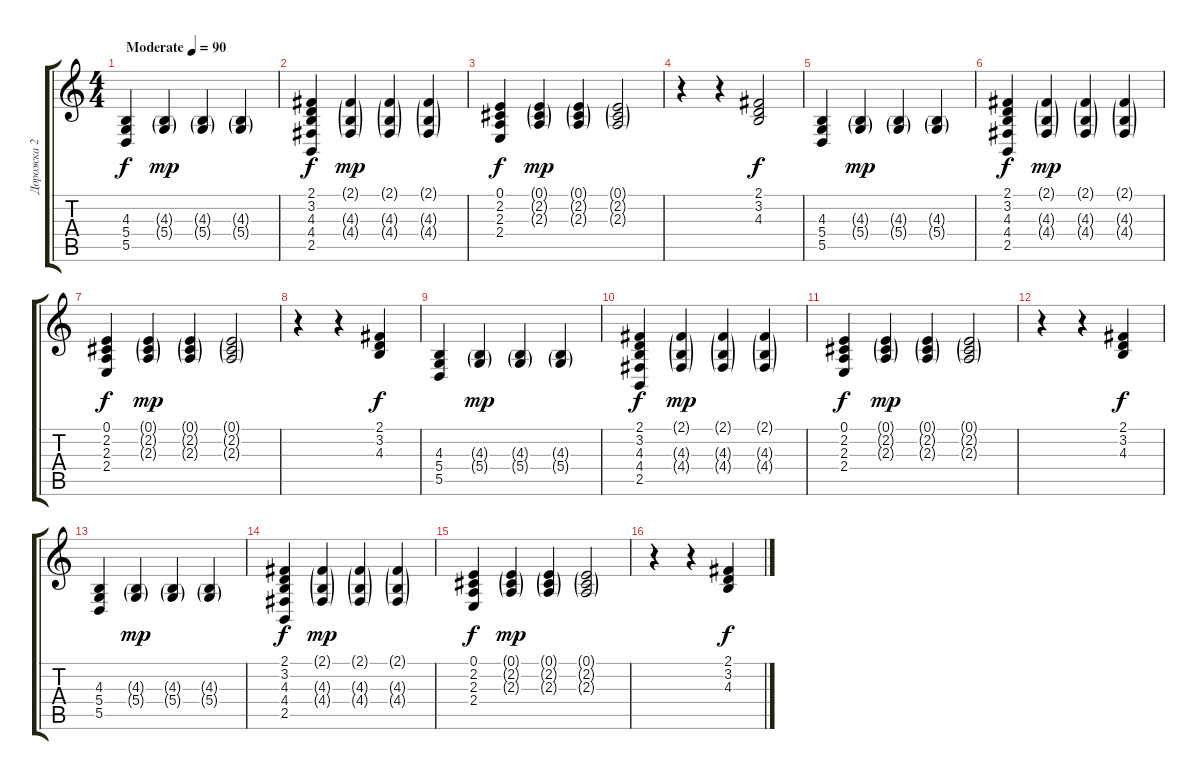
\track ("Дорожка 2" "Дорожка 2") {instrument pad1newage}
\staff {score tabs}
\tuning (E4 B3 G3 D3 A2 E2) {hide}
\ts (4 4)
\tempo (90 "Moderate")
\clef g2
\ks c
(4.3 5.4 5.5).4{dy f instrument pad1newage} (4.3{g} 5.4{g}).4{dy mp} (4.3{g} 5.4{g}).4 (4.3{g} 5.4{g}).4 |
(2.1 3.2 4.3 4.4 2.5).4{dy f} (2.1{g} 4.3{g} 4.4{g}).4{dy mp} (2.1{g} 4.3{g} 4.4{g}).4 (2.1{g} 4.3{g} 4.4{g}).4 |
(0.1 2.2 2.3 2.4).4{dy f} (0.1{g} 2.2{g} 2.3{g}).4{dy mp} (0.1{g} 2.2{g} 2.3{g}).4 (0.1{g} 2.2{g} 2.3{g}).2 |
r.4 r.4 (2.1 3.2 4.3).2{dy f} |
(4.3 5.4 5.5).4 (4.3{g} 5.4{g}).4{dy mp} (4.3{g} 5.4{g}).4 (4.3{g} 5.4{g}).4 |
(2.1 3.2 4.3 4.4 2.5).4{dy f} (2.1{g} 4.3{g} 4.4{g}).4{dy mp} (2.1{g} 4.3{g} 4.4{g}).4 (2.1{g} 4.3{g} 4.4{g}).4 |
(0.1 2.2 2.3 2.4).4{dy f} (0.1{g} 2.2{g} 2.3{g}).4{dy mp} (0.1{g} 2.2{g} 2.3{g}).4 (0.1{g} 2.2{g} 2.3{g}).2 |
r.4 r.4 (2.1 3.2 4.3).4{dy f} |
(4.3 5.4 5.5).4 (4.3{g} 5.4{g}).4{dy mp} (4.3{g} 5.4{g}).4 (4.3{g} 5.4{g}).4 |
(2.1 3.2 4.3 4.4 2.5).4{dy f} (2.1{g} 4.3{g} 4.4{g}).4{dy mp} (2.1{g} 4.3{g} 4.4{g}).4 (2.1{g} 4.3{g} 4.4{g}).4 |
(0.1 2.2 2.3 2.4).4{dy f} (0.1{g} 2.2{g} 2.3{g}).4{dy mp} (0.1{g} 2.2{g} 2.3{g}).4 (0.1{g} 2.2{g} 2.3{g}).2 |
r.4 r.4 (2.1 3.2 4.3).4{dy f} |
(4.3 5.4 5.5).4 (4.3{g} 5.4{g}).4{dy mp} (4.3{g} 5.4{g}).4 (4.3{g} 5.4{g}).4 |
(2.1 3.2 4.3 4.4 2.5).4{dy f} (2.1{g} 4.3{g} 4.4{g}).4{dy mp} (2.1{g} 4.3{g} 4.4{g}).4 (2.1{g} 4.3{g} 4.4{g}).4 |
(0.1 2.2 2.3 2.4).4{dy f} (0.1{g} 2.2{g} 2.3{g}).4{dy mp} (0.1{g} 2.2{g} 2.3{g}).4 (0.1{g} 2.2{g} 2.3{g}).2 |
r.4 r.4 (2.1 3.2 4.3).4{dy f}
